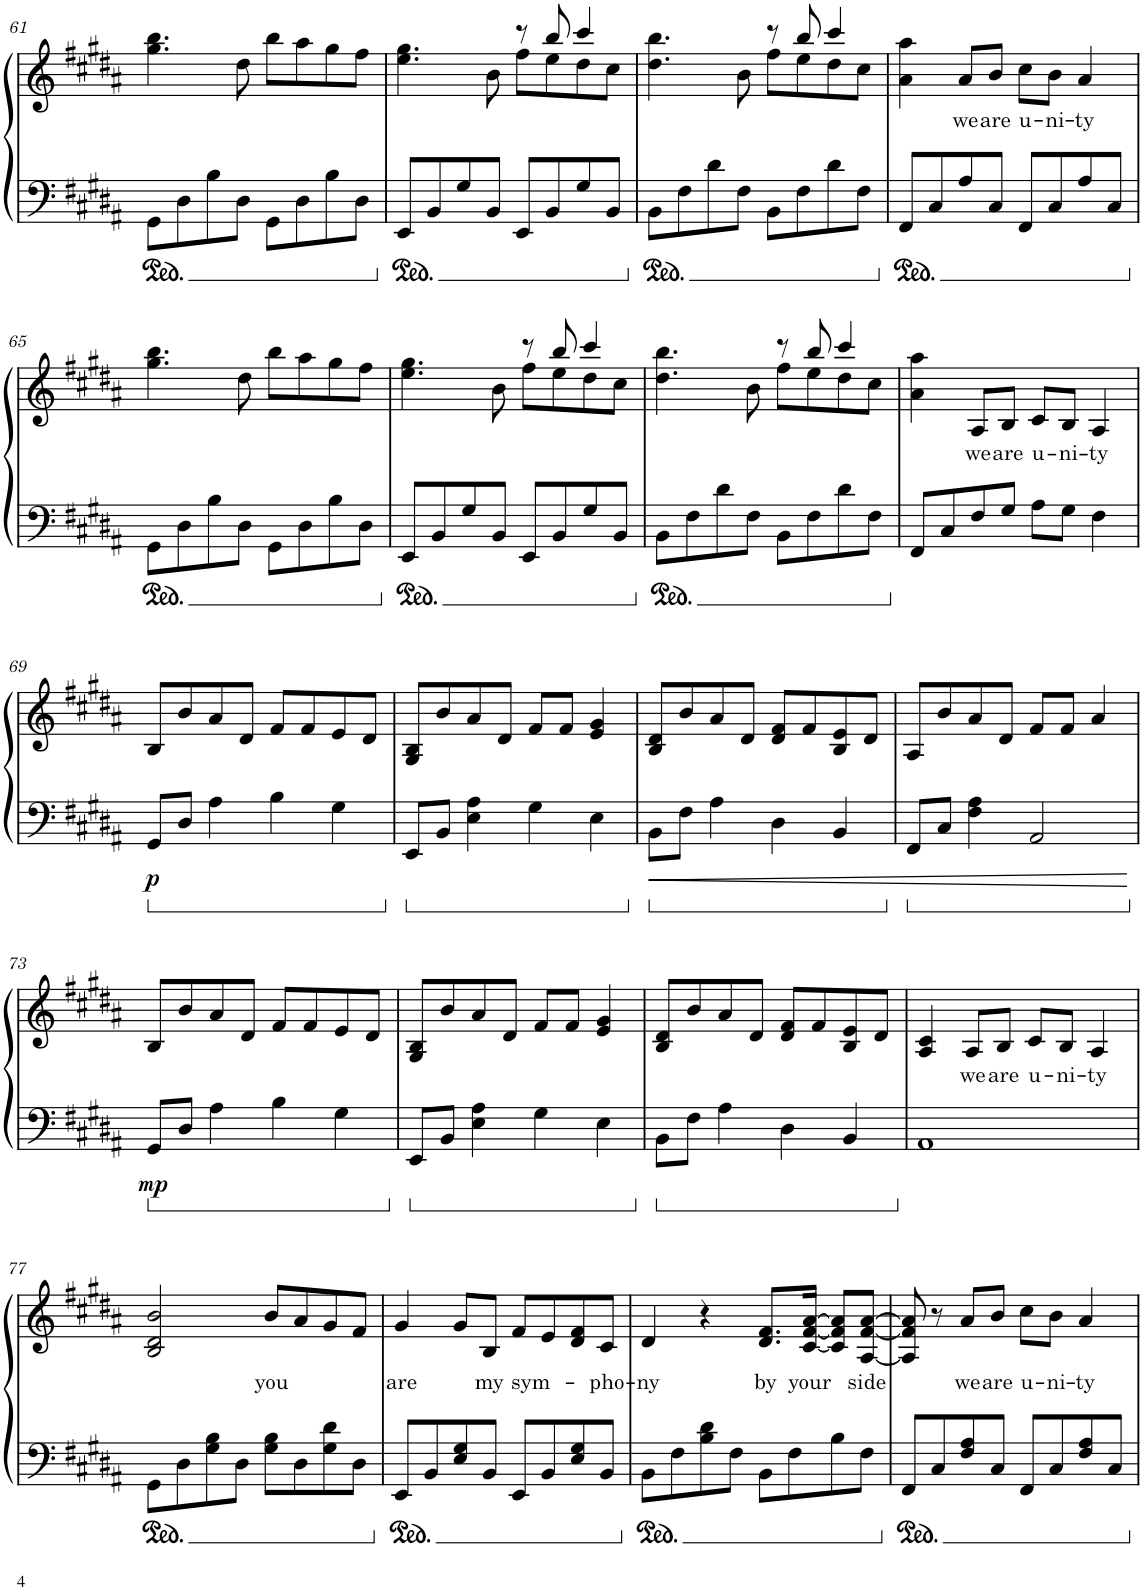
**kern	**kern	**text	**dynam
*part1	*part1	*part1	*part1
*staff2	*staff1	*staff1	*staff1/2
*I"Piano	*	*	*
*I'Pno.	*	*	*
!!LO:PB:g=z
*clefF4	*clefG2	*	*
*k[f#c#g#d#a#]	*k[f#c#g#d#a#]	*	*
*M4/4	*M4/4	*	*
=61	=61	=61	=61
8GG#\L	4.gg#\ 4.bb\	.	.
8D#\	.	.	.
8B\	.	.	.
8D#\J	8dd#\	.	.
8GG#\L	8bb\L	.	.
8D#\	8aa#\	.	.
8B\	8gg#\	.	.
8D#\J	8ff#\J	.	.
=62	=62	=62	=62
*	*^	*	*
8EE/L	4.ee\ 4.gg#\	2ryy	.	.
8BB/	.	.	.	.
8G#/	.	.	.	.
8BB/J	8b\	.	.	.
8EE/L	8r	8ff#\L	.	.
8BB/	8bb/	8ee\	.	.
8G#/	4ccc#/	8dd#\	.	.
8BB/J	.	8cc#\J	.	.
=63	=63	=63	=63	=63
8BB\L	4.dd#\ 4.bb\	2ryy	.	.
8F#\	.	.	.	.
8d#\	.	.	.	.
8F#\J	8b\	.	.	.
8BB\L	8r	8ff#\L	.	.
8F#\	8bb/	8ee\	.	.
8d#\	4ccc#/	8dd#\	.	.
8F#\J	.	8cc#\J	.	.
*	*v	*v	*	*
=64	=64	=64	=64
8FF#/L	4a#\ 4aa#\	.	.
8C#/	.	.	.
!	!	!LO:LY:b	!
8A#/	8a#/L	we	.
!	!	!LO:LY:b	!
8C#/J	8b/J	are	.
!	!	!LO:LY:b	!
8FF#/L	8cc#\L	u-	.
!	!	!LO:LY:b	!
8C#/	8b\J	-ni-	.
!	!	!LO:LY:b	!
8A#/	4a#/	-ty	.
8C#/J	.	.	.
!!LO:LB:g=z
=65	=65	=65	=65
8GG#\L	4.gg#\ 4.bb\	.	.
8D#\	.	.	.
8B\	.	.	.
8D#\J	8dd#\	.	.
8GG#\L	8bb\L	.	.
8D#\	8aa#\	.	.
8B\	8gg#\	.	.
8D#\J	8ff#\J	.	.
=66	=66	=66	=66
*	*^	*	*
8EE/L	4.ee\ 4.gg#\	2ryy	.	.
8BB/	.	.	.	.
8G#/	.	.	.	.
8BB/J	8b\	.	.	.
8EE/L	8r	8ff#\L	.	.
8BB/	8bb/	8ee\	.	.
8G#/	4ccc#/	8dd#\	.	.
8BB/J	.	8cc#\J	.	.
=67	=67	=67	=67	=67
8BB\L	4.dd#\ 4.bb\	2ryy	.	.
8F#\	.	.	.	.
8d#\	.	.	.	.
8F#\J	8b\	.	.	.
8BB\L	8r	8ff#\L	.	.
8F#\	8bb/	8ee\	.	.
8d#\	4ccc#/	8dd#\	.	.
8F#\J	.	8cc#\J	.	.
*	*v	*v	*	*
=68	=68	=68	=68
8FF#/L	4a#\ 4aa#\	.	.
8C#/	.	.	.
!	!	!LO:LY:b	!
8F#/	8A#/L	we	.
!	!	!LO:LY:b	!
8G#/J	8B/J	are	.
!	!	!LO:LY:b	!
8A#\L	8c#/L	u-	.
!	!	!LO:LY:b	!
8G#\J	8B/J	-ni-	.
!	!	!LO:LY:b	!
4F#\	4A#/	-ty	.
!!LO:LB:g=z
=69	=69	=69	=69
!	!	!	!LO:DY:b=2
8GG#/L	8B/L	.	p
8D#/J	8b/	.	.
4A#\	8a#/	.	.
.	8d#/J	.	.
4B\	8f#/L	.	.
.	8f#/	.	.
4G#\	8e/	.	.
.	8d#/J	.	.
=70	=70	=70	=70
8EE/L	8G#/ 8B/L	.	.
8BB/J	8b/	.	.
4E\ 4A#\	8a#/	.	.
.	8d#/J	.	.
4G#\	8f#/L	.	.
.	8f#/J	.	.
4E\	4e/ 4g#/	.	.
=71	=71	=71	=71
8BB\L	8B/ 8d#/L	.	.
8F#\J	8b/	.	.
4A#\	8a#/	.	.
.	8d#/J	.	.
4D#\	8d#/ 8f#/L	.	.
.	8f#/	.	.
4BB/	8B/ 8e/	.	.
.	8d#/J	.	.
=72	=72	=72	=72
8FF#/L	8A#/L	.	.
8C#/J	8b/	.	.
4F#\ 4A#\	8a#/	.	.
.	8d#/J	.	.
2AA#/	8f#/L	.	.
.	8f#/J	.	.
.	4a#/	.	.
!!LO:LB:g=z
=73	=73	=73	=73
!	!	!	!LO:DY:b=2
8GG#/L	8B/L	.	mp
8D#/J	8b/	.	.
4A#\	8a#/	.	.
.	8d#/J	.	.
4B\	8f#/L	.	.
.	8f#/	.	.
4G#\	8e/	.	.
.	8d#/J	.	.
=74	=74	=74	=74
8EE/L	8G#/ 8B/L	.	.
8BB/J	8b/	.	.
4E\ 4A#\	8a#/	.	.
.	8d#/J	.	.
4G#\	8f#/L	.	.
.	8f#/J	.	.
4E\	4e/ 4g#/	.	.
=75	=75	=75	=75
8BB\L	8B/ 8d#/L	.	.
8F#\J	8b/	.	.
4A#\	8a#/	.	.
.	8d#/J	.	.
4D#\	8d#/ 8f#/L	.	.
.	8f#/	.	.
4BB/	8B/ 8e/	.	.
.	8d#/J	.	.
=76	=76	=76	=76
1AA#	4A#/ 4c#/	.	.
!	!	!LO:LY:b	!
.	8A#/L	we	.
!	!	!LO:LY:b	!
.	8B/J	are	.
!	!	!LO:LY:b	!
.	8c#/L	u-	.
!	!	!LO:LY:b	!
.	8B/J	-ni-	.
!	!	!LO:LY:b	!
.	4A#/	-ty	.
!!LO:LB:g=z
=77	=77	=77	=77
8GG#\L	2B/ 2d#/ 2b/	.	.
8D#\	.	.	.
8G#\ 8B\	.	.	.
8D#\J	.	.	.
!	!	!LO:LY:b	!
8G#\ 8B\L	8b/L	you	.
8D#\	8a#/	.	.
8G#\ 8d#\	8g#/	.	.
8D#\J	8f#/J	.	.
=78	=78	=78	=78
!	!	!LO:LY:b	!
8EE/L	4g#/	are	.
8BB/	.	.	.
8E/ 8G#/	8g#/L	.	.
!	!	!LO:LY:b	!
8BB/J	8B/J	my	.
!	!	!LO:LY:b	!
8EE/L	8f#/L	sym-	.
8BB/	8e/	.	.
8E/ 8G#/	8d#/ 8f#/	.	.
!	!	!LO:LY:b	!
8BB/J	8c#/J	-pho-	.
=79	=79	=79	=79
!	!	!LO:LY:b	!
8BB\L	4d#/	-ny	.
8F#\	.	.	.
8B\ 8d#\	4r	.	.
8F#\J	.	.	.
!	!	!LO:LY:b	!
8BB\L	8.d#/ 8.f#/L	by	.
8F#\	.	.	.
!	!	!LO:LY:b	!
.	[16c#/ [16f#/ [16a#/Jk	your	.
8B\	8c#/] 8f#/] 8a#/]L	.	.
!	!	!LO:LY:b	!
8F#\J	[8A#/ [8f#/ [8a#/J	side	.
=80	=80	=80	=80
8FF#/L	8A#/] 8f#/] 8a#/]	.	.
8C#/	8r	.	.
!	!	!LO:LY:b	!
8F#/ 8A#/	8a#/L	we	.
!	!	!LO:LY:b	!
8C#/J	8b/J	are	.
!	!	!LO:LY:b	!
8FF#/L	8cc#\L	u-	.
!	!	!LO:LY:b	!
8C#/	8b\J	-ni-	.
!	!	!LO:LY:b	!
8F#/ 8A#/	4a#/	-ty	.
8C#/J	.	.	.
=	=	=	=
*-	*-	*-	*-
